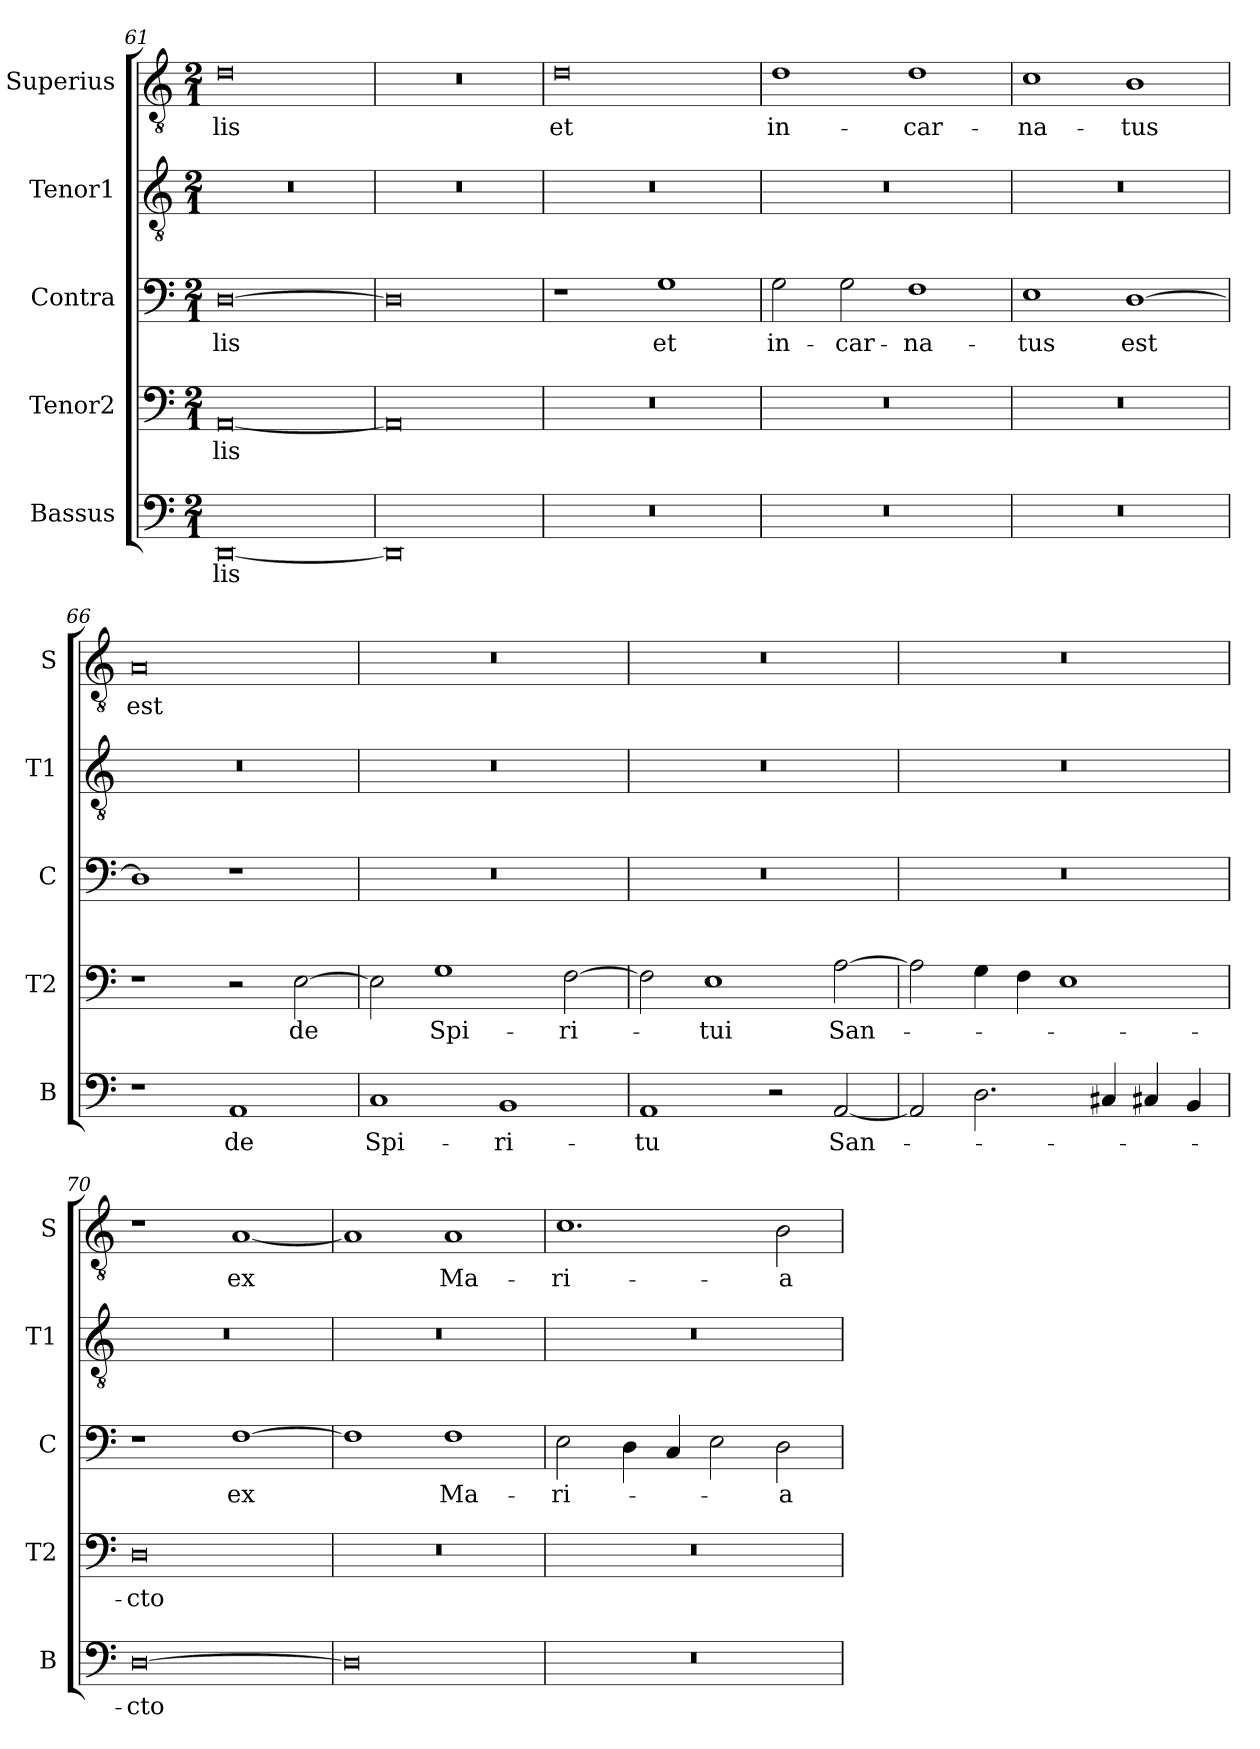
**kern	**text	**kern	**text	**kern	**text	**kern	**kern	**text
*part5	*part5	*part4	*part4	*part3	*part3	*part2	*part1	*part1
*staff5	*staff5	*staff4	*staff4	*staff3	*staff3	*staff2	*staff1	*staff1
*I"Bassus	*	*I"Tenor2	*	*I"Contra	*	*I"Tenor1	*I"Superius	*
*I'B	*	*I'T2	*	*I'C	*	*I'T1	*I'S	*
*clefF4	*	*clefF4	*	*clefF4	*	*clefGv2	*clefGv2	*
*k[]	*	*k[]	*	*k[]	*	*k[]	*k[]	*
*M2/1	*	*M2/1	*	*M2/1	*	*M2/1	*M2/1	*
=61	=61	=61	=61	=61	=61	=61	=61	=61
[0DD	-lis	[0AA	-lis	[0D	-lis	0r	0d	-lis
=62	=62	=62	=62	=62	=62	=62	=62	=62
0DD]	.	0AA]	.	0D]	.	0r	0r	.
=63	=63	=63	=63	=63	=63	=63	=63	=63
0r	.	0r	.	1r	.	0r	0d	et
.	.	.	.	1G	et	.	.	.
=64	=64	=64	=64	=64	=64	=64	=64	=64
0r	.	0r	.	2G\	in-	0r	1d	in-
.	.	.	.	2G\	-car-	.	.	.
.	.	.	.	1F	-na-	.	1d	-car-
=65	=65	=65	=65	=65	=65	=65	=65	=65
0r	.	0r	.	1E	-tus	0r	1c	-na-
.	.	.	.	[1D	est	.	1B	-tus
=66	=66	=66	=66	=66	=66	=66	=66	=66
1r	.	1r	.	1D]	.	0r	0A	est
1AA	de	2r	.	1r	.	.	.	.
.	.	[2E\	de	.	.	.	.	.
=67	=67	=67	=67	=67	=67	=67	=67	=67
1C	Spi-	2E\]	.	0r	.	0r	0r	.
.	.	1G	Spi-	.	.	.	.	.
1BB	-ri-	.	.	.	.	.	.	.
.	.	[2F\	-ri-	.	.	.	.	.
=68	=68	=68	=68	=68	=68	=68	=68	=68
1AA	-tu	2F\]	.	0r	.	0r	0r	.
.	.	1E	-tui	.	.	.	.	.
2r	.	.	.	.	.	.	.	.
[2AA/	San-	[2A\	San-	.	.	.	.	.
=69	=69	=69	=69	=69	=69	=69	=69	=69
2AA/]	.	2A\]	.	0r	.	0r	0r	.
2.D\	.	4G\	.	.	.	.	.	.
.	.	4F\	.	.	.	.	.	.
.	.	1E	.	.	.	.	.	.
4C#X/	.	.	.	.	.	.	.	.
4C#X/	.	.	.	.	.	.	.	.
4BB/	.	.	.	.	.	.	.	.
=70	=70	=70	=70	=70	=70	=70	=70	=70
[0D	-cto	0D	-cto	1r	.	0r	1r	.
.	.	.	.	[1F	ex	.	[1A	ex
=71	=71	=71	=71	=71	=71	=71	=71	=71
0D]	.	0r	.	1F]	.	0r	1A]	.
.	.	.	.	1F	Ma-	.	1A	Ma-
=72	=72	=72	=72	=72	=72	=72	=72	=72
0r	.	0r	.	2E\	-ri-	0r	1.c	-ri-
.	.	.	.	4D\	.	.	.	.
.	.	.	.	4C/	.	.	.	.
.	.	.	.	2E\	.	.	.	.
.	.	.	.	2D\	-a	.	2B\	-a
=	=	=	=	=	=	=	=	=
*-	*-	*-	*-	*-	*-	*-	*-	*-
